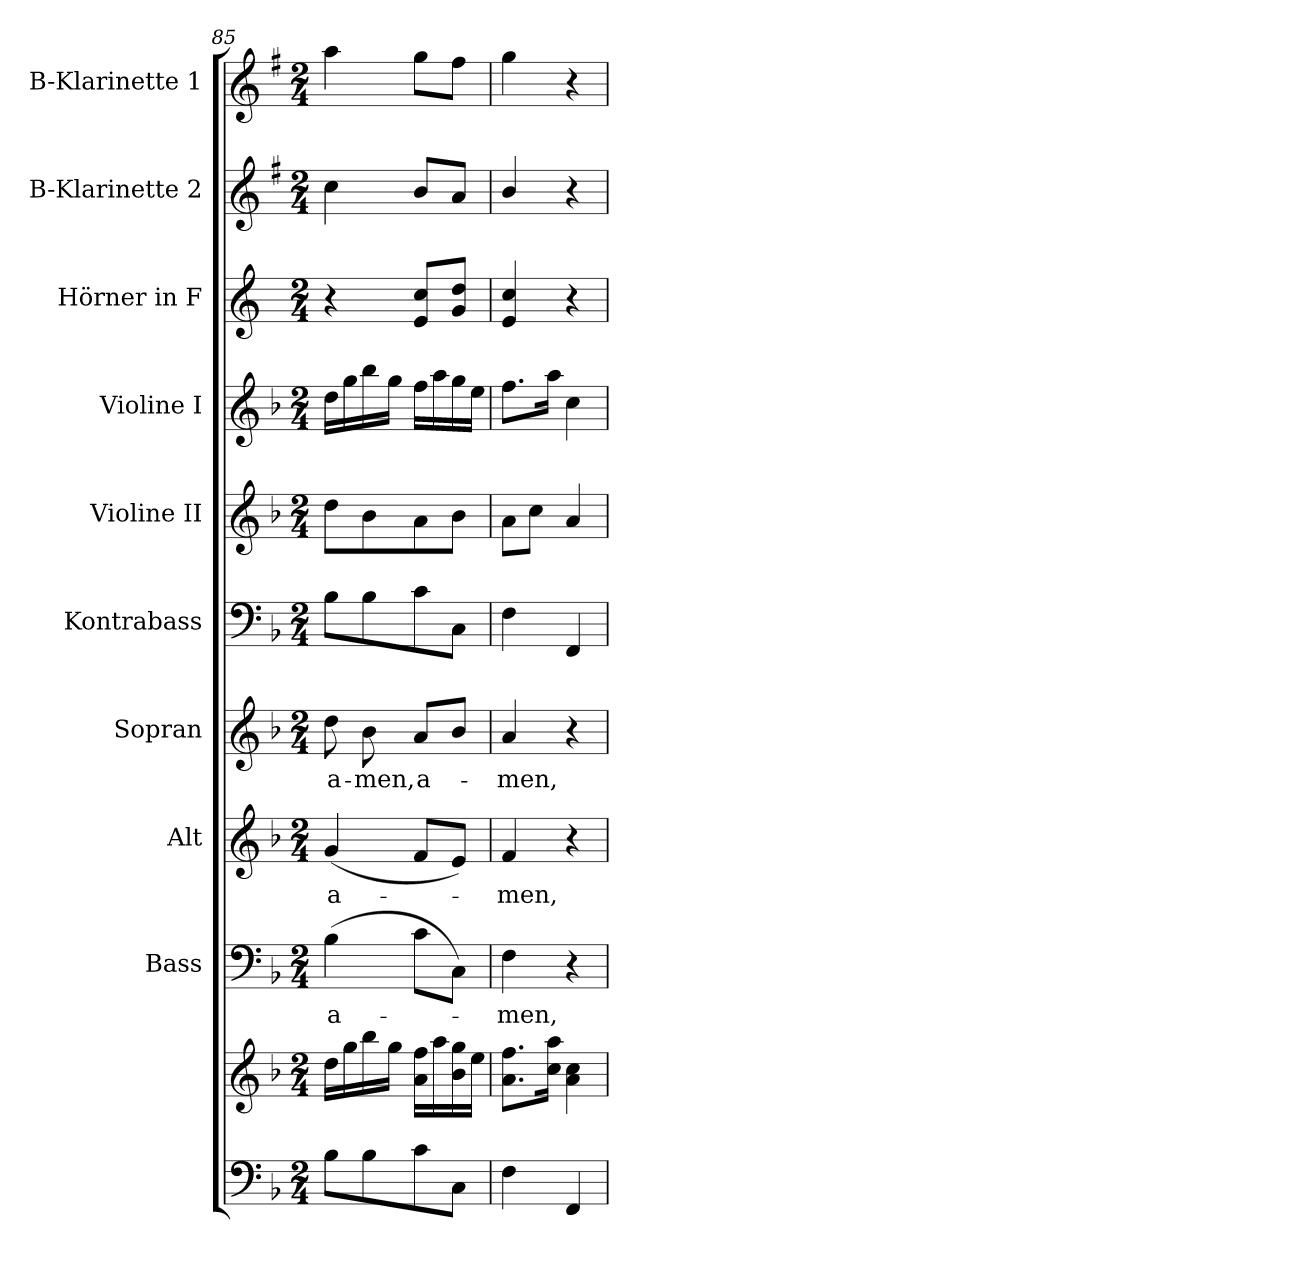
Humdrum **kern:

**kern	**kern	**kern	**text	**kern	**text	**kern	**text	**kern	**kern	**kern	**kern	**kern	**kern
*part10	*part10	*part9	*part9	*part8	*part8	*part7	*part7	*part6	*part5	*part4	*part3	*part2	*part1
*staff11	*staff10	*staff9	*staff9	*staff8	*staff8	*staff7	*staff7	*staff6	*staff5	*staff4	*staff3	*staff2	*staff1
*	*	*I"Bass	*	*I"Alt	*	*I"Sopran	*	*I"Kontrabass	*I"Violine II	*I"Violine I	*I"Hörner in F	*I"B-Klarinette 2	*I"B-Klarinette 1
*	*	*I'B.	*	*I'A.	*	*I'S.	*	*I'Kb.	*I'Vl. II	*I'Vl. I	*	*I'B Kl. 2	*I'B Kl. 1
*clefF4	*clefG2	*clefF4	*	*clefG2	*	*clefG2	*	*clefF4	*clefG2	*clefG2	*clefG2	*clefG2	*clefG2
*	*	*	*	*	*	*	*	*ITrd7c12	*	*	*ITrd4c7	*ITrd1c2	*ITrd1c2
*k[b-]	*k[b-]	*k[b-]	*	*k[b-]	*	*k[b-]	*	*k[b-]	*k[b-]	*k[b-]	*k[b-]	*k[b-]	*k[b-]
*F:	*F:	*F:	*	*F:	*	*F:	*	*F:	*F:	*F:	*F:	*F:	*F:
*M2/4	*M2/4	*M2/4	*	*M2/4	*	*M2/4	*	*M2/4	*M2/4	*M2/4	*M2/4	*M2/4	*M2/4
=85	=85	=85	=85	=85	=85	=85	=85	=85	=85	=85	=85	=85	=85
!	!	!	!LO:LY:b	!	!LO:LY:b	!	!LO:LY:b	!	!	!	!	!	!
8B-\L	16dd\LL	(>4B-\	a-	(<4g/	a-	8dd\	a-	8BB-\L	8dd\L	16dd\LL	4r	4b-\	4gg\
.	16gg\	.	.	.	.	.	.	.	.	16gg\	.	.	.
!	!	!	!	!	!	!	!LO:LY:b	!	!	!	!	!	!
8B-\	16bb-\	.	.	.	.	8b-\	-men,	8BB-\	8b-\	16bb-\	.	.	.
.	16gg\JJ	.	.	.	.	.	.	.	.	16gg\JJ	.	.	.
!	!	!	!	!	!	!	!LO:LY:b	!	!	!	!	!	!
8c\	16a\ 16ff\LL	8c\L	.	8f/L	.	8a/L	a-	8C\	8a\	16ff\LL	8A/ 8f/L	8a/L	8ff\L
.	16aa\	.	.	.	.	.	.	.	.	16aa\	.	.	.
8C\J	16b-\ 16gg\	8C\J)	.	8e/J)	.	8b-/J	.	8CC\J	8b-\J	16gg\	8c/ 8g/J	8g/J	8ee\J
.	16ee\JJ	.	.	.	.	.	.	.	.	16ee\JJ	.	.	.
=86	=86	=86	=86	=86	=86	=86	=86	=86	=86	=86	=86	=86	=86
!	!	!	!LO:LY:b	!	!LO:LY:b	!	!LO:LY:b	!	!	!	!	!	!
4F\	8.a\ 8.ff\L	4F\	-men,	4f/	-men,	4a/	-men,	4FF\	8a\L	8.ff\L	4A/ 4f/	4a/	4ff\
.	.	.	.	.	.	.	.	.	8cc\J	.	.	.	.
.	16cc\ 16aa\Jk	.	.	.	.	.	.	.	.	16aa\Jk	.	.	.
4FF/	4a\ 4cc\	4r	.	4r	.	4r	.	4FFF/	4a/	4cc\	4r	4r	4r
=	=	=	=	=	=	=	=	=	=	=	=	=	=
*-	*-	*-	*-	*-	*-	*-	*-	*-	*-	*-	*-	*-	*-
